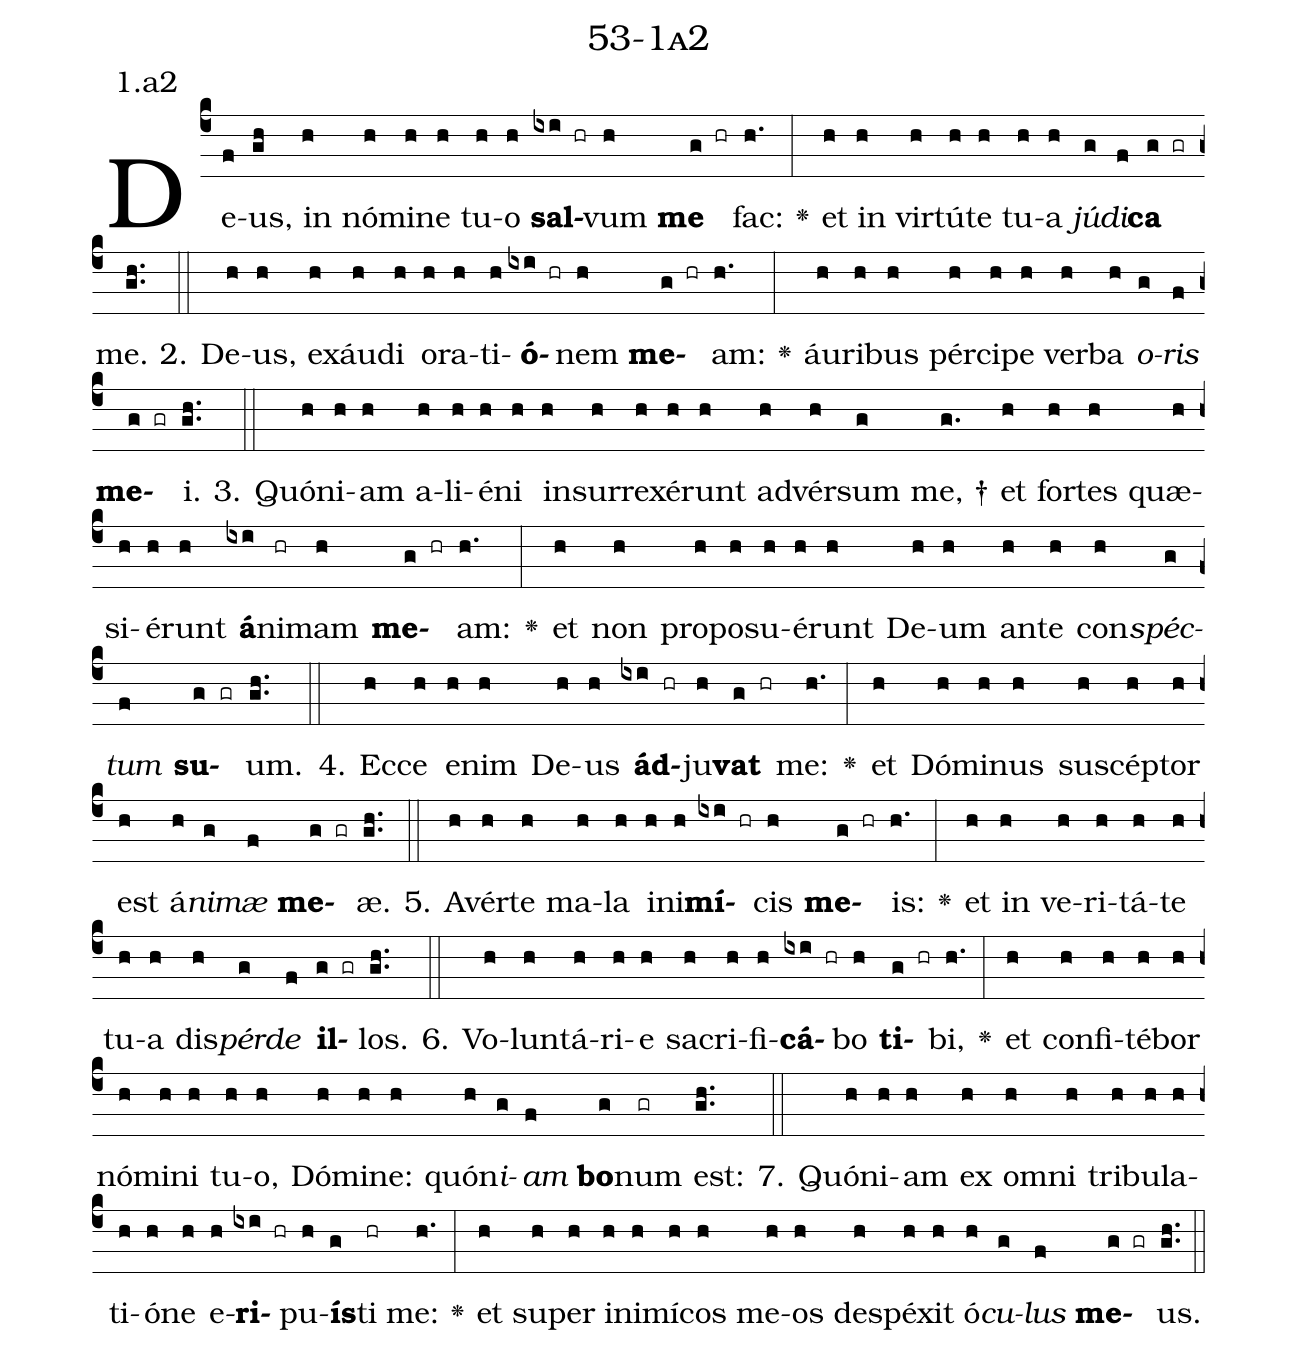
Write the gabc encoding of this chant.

name: 53-1a2;
annotation: 1.a2;
%%
(c4)De(f)us,(gh) in(h) nó(h)mi(h)ne(h) tu(h)o(h) <b>sal</b>(ixi hr)vum(h) <b>me</b>(g hr) fac:(h.) <v>\greheightstar</v>(:) et(h) in(h) vir(h)tú(h)te(h) tu(h)a(h) <i>jú</i>(g)<i>di</i>(f)<b>ca</b>(g gr) me.(gh..) (::)
2. De(h)us,(h) ex(h)áu(h)di(h) o(h)ra(h)ti(h)<b>ó</b>(ixi hr)nem(h) <b>me</b>(g hr)am:(h.) <v>\greheightstar</v>(:) áu(h)ri(h)bus(h) pér(h)ci(h)pe(h) ver(h)ba(h) <i>o</i>(g)<i>ris</i>(f) <b>me</b>(g gr)i.(gh..) (::)
3. Quón(h)i(h)am(h) a(h)li(h)é(h)ni(h) in(h)sur(h)re(h)xé(h)runt(h) ad(h)vér(h)sum(g) me, †(g.) et(h) for(h)tes(h) quæ(h)si(h)é(h)runt(h) <b>á</b>(ixi)ni(hr)mam(h) <b>me</b>(g hr)am:(h.) <v>\greheightstar</v>(:) et(h) non(h) pro(h)po(h)su(h)é(h)runt(h) De(h)um(h) an(h)te(h) con(h)<i>spéc</i>(g)<i>tum</i>(f) <b>su</b>(g gr)um.(gh..) (::)
4. Ec(h)ce(h) e(h)nim(h) De(h)us(h) <b>ád</b>(ixi hr)ju(h)<b>vat</b>(g hr) me:(h.) <v>\greheightstar</v>(:) et(h) Dó(h)mi(h)nus(h) su(h)scép(h)tor(h) est(h) á(h)<i>ni</i>(g)<i>mæ</i>(f) <b>me</b>(g gr)æ.(gh..) (::)
5. A(h)vér(h)te(h) ma(h)la(h) in(h)i(h)<b>mí</b>(ixi hr)cis(h) <b>me</b>(g hr)is:(h.) <v>\greheightstar</v>(:) et(h) in(h) ve(h)ri(h)tá(h)te(h) tu(h)a(h) dis(h)<i>pér</i>(g)<i>de</i>(f) <b>il</b>(g gr)los.(gh..) (::)
6. Vo(h)lun(h)tá(h)ri(h)e(h) sa(h)cri(h)fi(h)<b>cá</b>(ixi hr)bo(h) <b>ti</b>(g hr)bi,(h.) <v>\greheightstar</v>(:) et(h) con(h)fi(h)té(h)bor(h) nó(h)mi(h)ni(h) tu(h)o,(h) Dó(h)mi(h)ne:(h) quón(h)<i>i</i>(g)<i>am</i>(f) <b>bo</b>(g)num(gr) est:(gh..) (::)
7. Quón(h)i(h)am(h) ex(h) om(h)ni(h) tri(h)bu(h)la(h)ti(h)ó(h)ne(h) e(h)<b>ri</b>(ixi hr)pu(h)<b>ís</b>(g)ti(hr) me:(h.) <v>\greheightstar</v>(:) et(h) su(h)per(h) in(h)i(h)mí(h)cos(h) me(h)os(h) de(h)spé(h)xit(h) ó(h)<i>cu</i>(g)<i>lus</i>(f) <b>me</b>(g gr)us.(gh..) (::)
